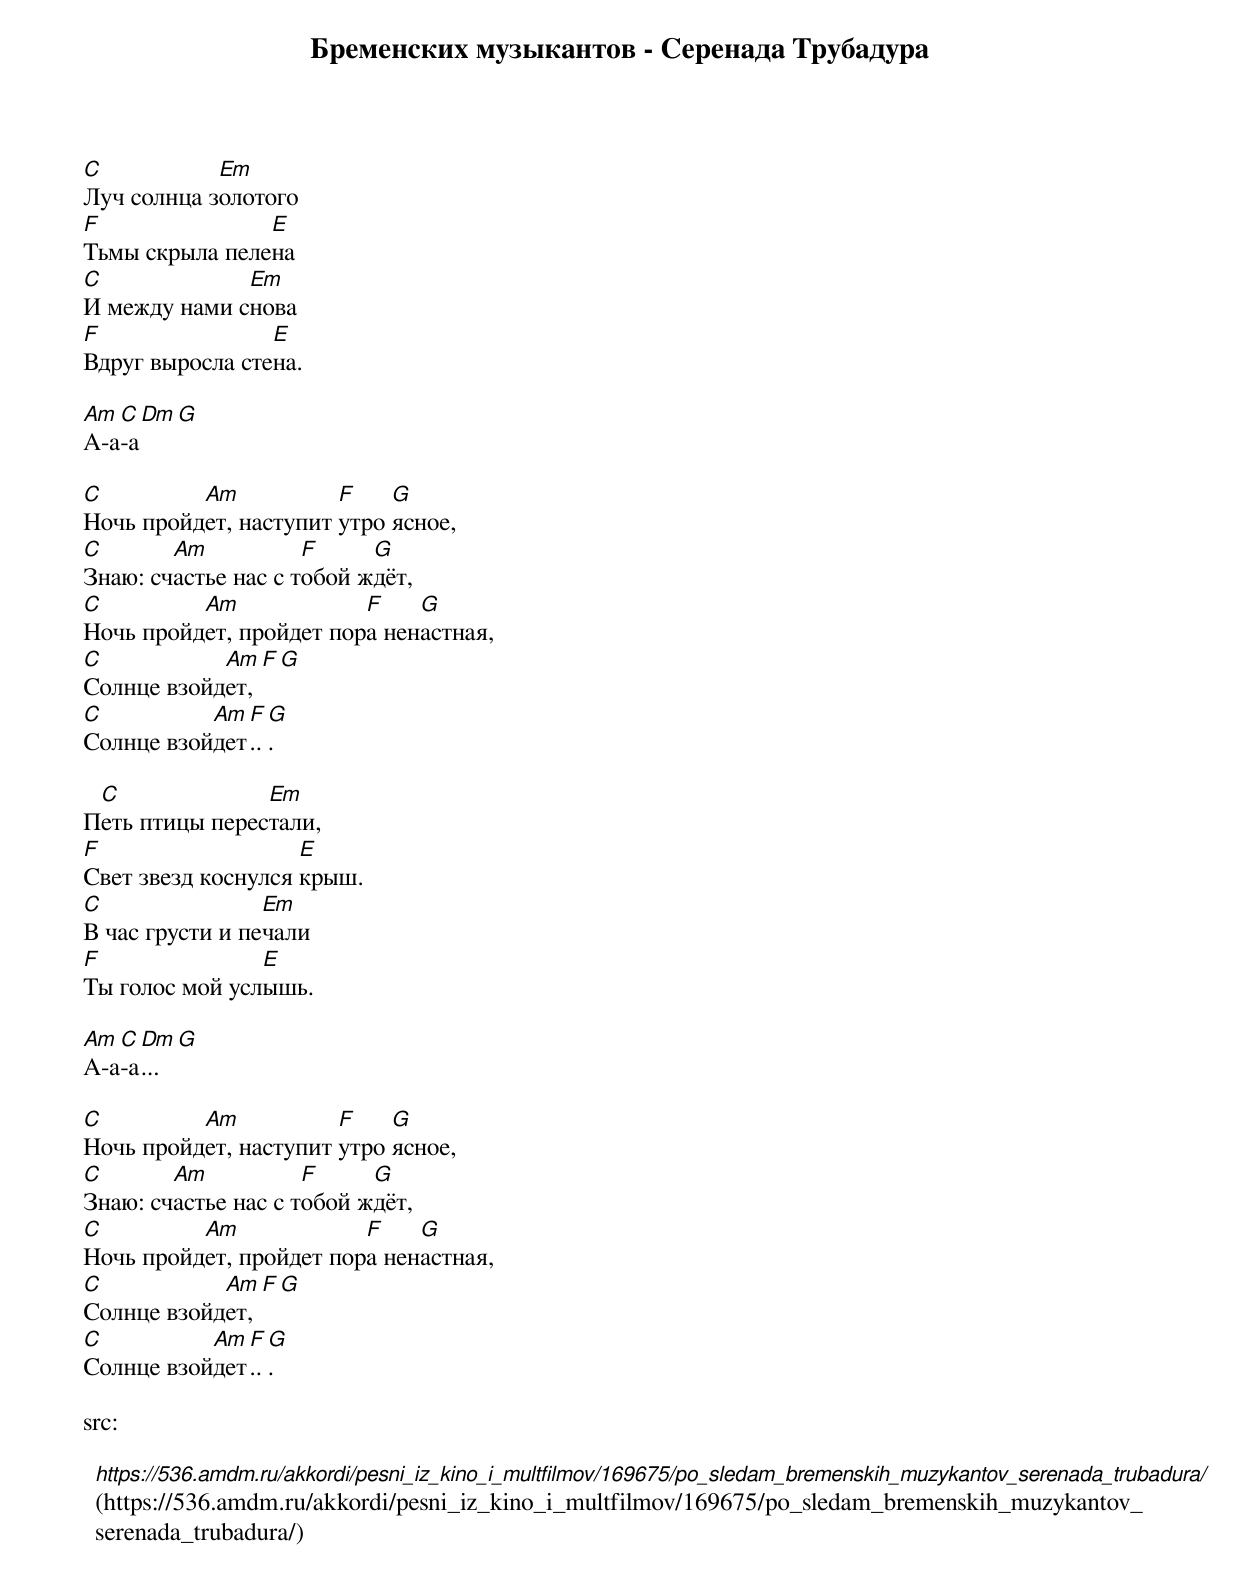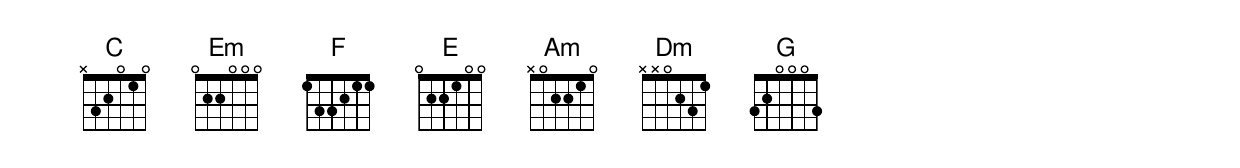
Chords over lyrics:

Бременских музыкантов - Серенада Трубадура

C           Em
Луч солнца золотого
F               E
Тьмы скрыла пелена
C             Em
И между нами снова
F                E
Вдруг выросла стена.

Am C Dm G
А-а-а

C         Am           F    G
Ночь пройдет, наступит утро ясное,
C       Am           F     G
Знаю: счастье нас с тобой ждёт,
C         Am             F    G
Ночь пройдет, пройдет пора ненастная,
C           Am F G
Солнце взойдет,
C          Am F G
Солнце взойдет...

 C              Em
Петь птицы перестали,
F                   E
Свет звезд коснулся крыш.
C                Em
В час грусти и печали
F               E
Ты голос мой услышь.

Am C Dm G
А-а-а...

C         Am           F    G
Ночь пройдет, наступит утро ясное,
C       Am           F     G
Знаю: счастье нас с тобой ждёт,
C         Am             F    G
Ночь пройдет, пройдет пора ненастная,
C           Am F G
Солнце взойдет,
C          Am F G
Солнце взойдет...

src: [https://536.amdm.ru/akkordi/pesni_iz_kino_i_multfilmov/169675/po_sledam_bremenskih_muzykantov_serenada_trubadura/](https://536.amdm.ru/akkordi/pesni_iz_kino_i_multfilmov/169675/po_sledam_bremenskih_muzykantov_serenada_trubadura/)
